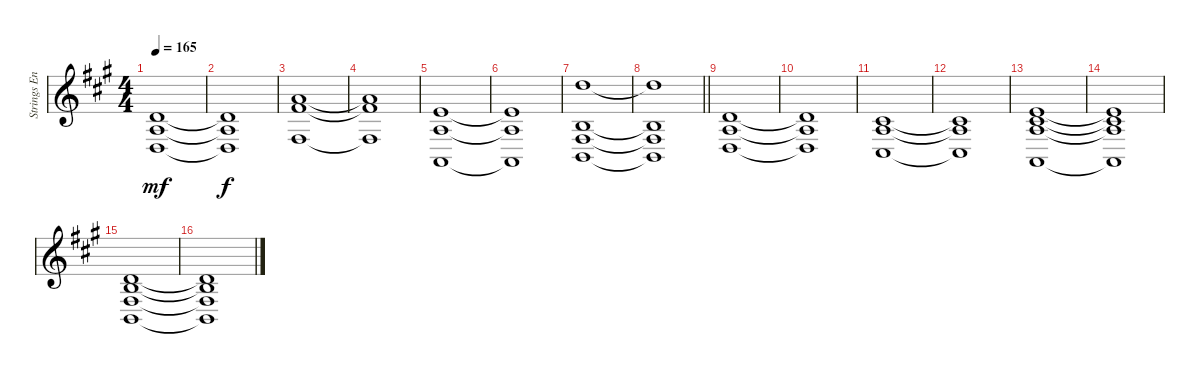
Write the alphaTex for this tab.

\track ("Strings Ensemble " "Strings En") {instrument stringensemble2}
\staff {score}
\tuning (E4 B3 G3 D3 A2 E2) {hide}
\ts (4 4)
\tempo 165
\clef g2
\ks a
(7.3 7.4 5.5).1{dy mf} |
(7.3{t} 7.4{t} 5.5{t}).1{dy f} |
(2.1 10.2 4.4).1 |
(2.1{t} 10.2{t} 4.4{t}).1 |
(0.1 2.3 0.5).1 |
(0.1{t} 2.3{t} 0.5{t}).1 |
(10.1 0.2 4.4 2.5).1 |
\barLineRight lightlight
(10.1{t} 0.2{t} 4.4{t} 2.5{t}).1 |
(3.2 2.3 0.4).1{volume 12} |
(3.2{t} 2.3{t} 0.4{t}).1 |
(6.3 7.4 4.5).1 |
(6.3{t} 7.4{t} 4.5{t}).1 |
(0.1 6.3 7.4 5.6).1 |
(0.1{t} 6.3{t} 7.4{t} 5.6{t}).1 |
(0.2 7.3 4.4 2.5).1 |
(0.2{t} 7.3{t} 4.4{t} 2.5{t}).1
